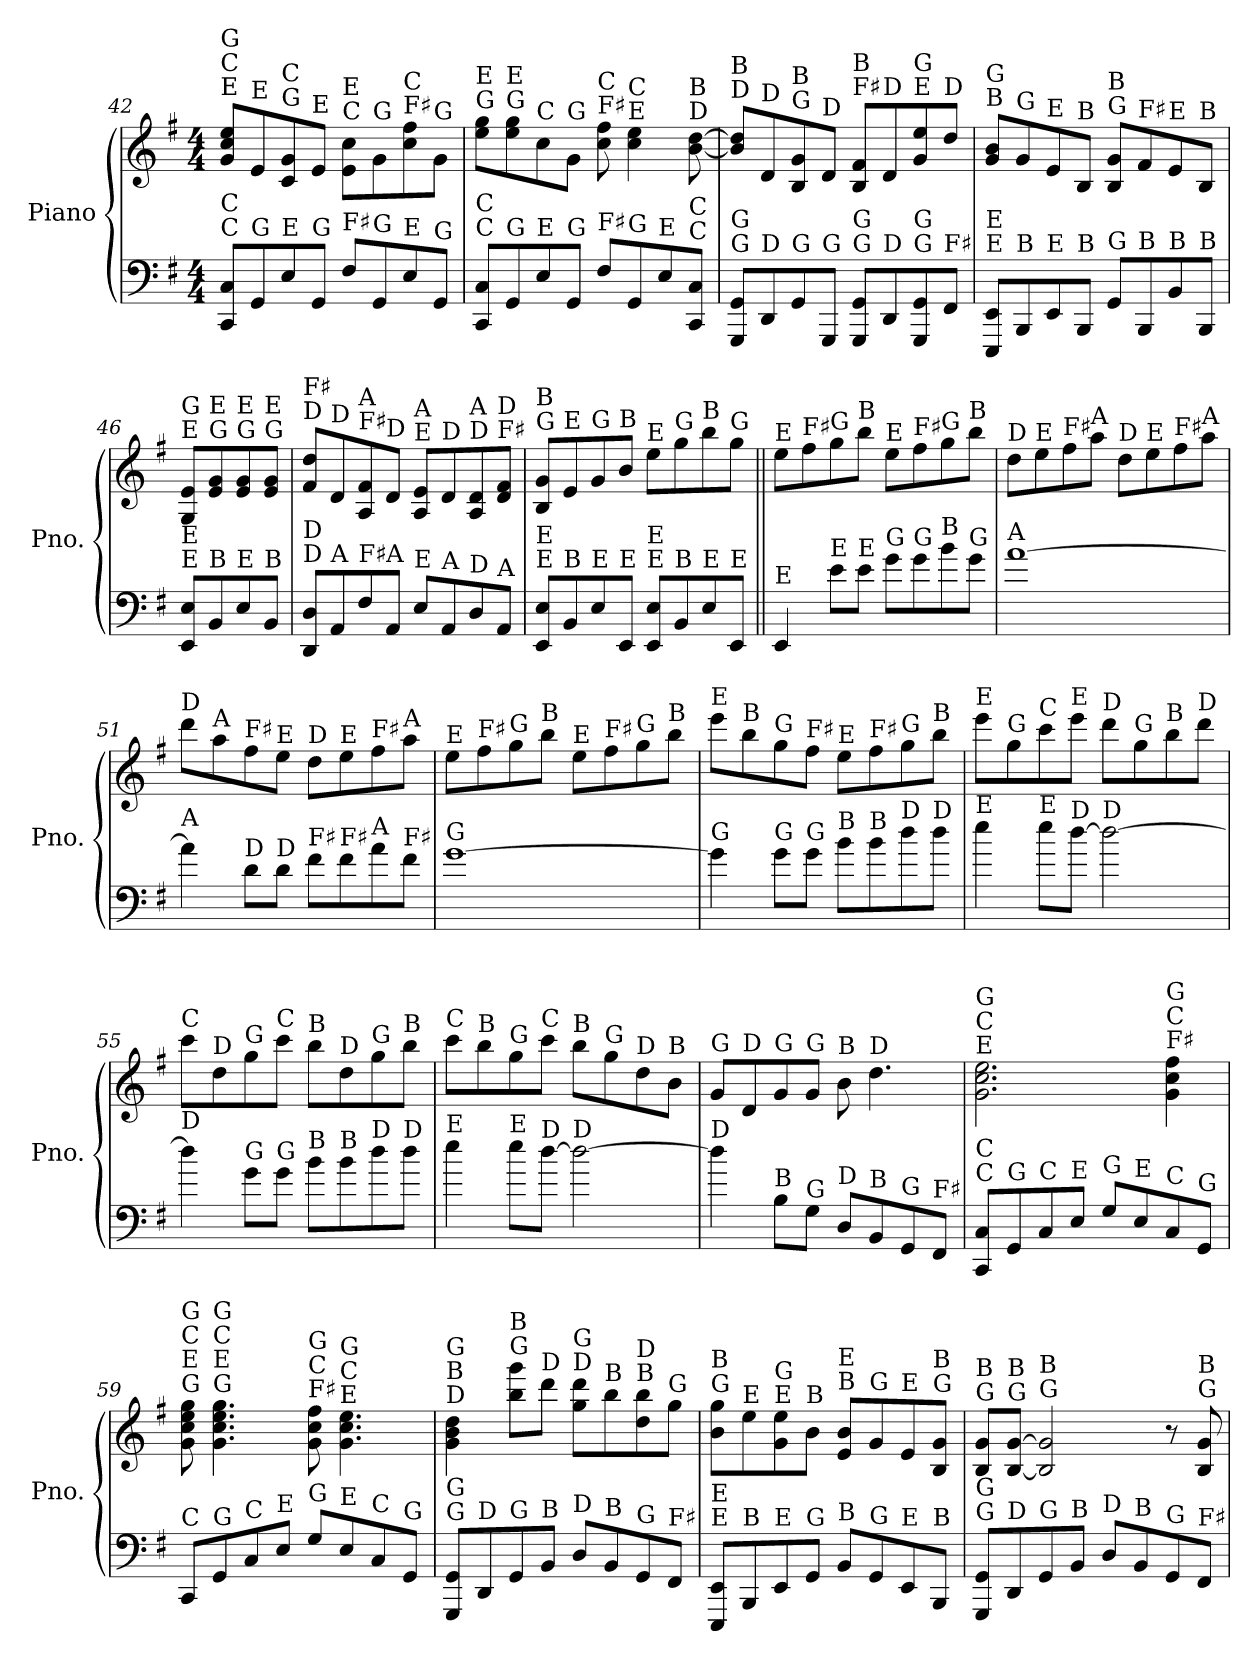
**kern	**kern
*part1	*part1
*staff2	*staff1
*I"Piano	*
*I'Pno.	*
*clefF4	*clefG2
*k[f#]	*k[f#]
*M4/4	*M4/4
=42	=42
!	!LO:TX:a:t=E
!	!LO:TX:a:t=C
!	!LO:TX:a:t=G
!LO:TX:a:t=C	!
!LO:TX:a:t=C	!
8CC/ 8C/L	8g/ 8cc/ 8ee/L
!	!LO:TX:a:t=E
!LO:TX:a:t=G	!
8GG/	8e/
!	!LO:TX:a:t=G
!	!LO:TX:a:t=C
!LO:TX:a:t=E	!
8E/	8c/ 8g/
!	!LO:TX:a:t=E
!LO:TX:a:t=G	!
8GG/J	8e/J
!	!LO:TX:a:t=C
!	!LO:TX:a:t=E
!LO:TX:a:t=F♯	!
8F#/L	8e\ 8cc\L
!	!LO:TX:a:t=G
!LO:TX:a:t=G	!
8GG/	8g\
!	!LO:TX:a:t=F♯
!	!LO:TX:a:t=C
!LO:TX:a:t=E	!
8E/	8cc\ 8ff#\
!	!LO:TX:a:t=G
!LO:TX:a:t=G	!
8GG/J	8g\J
=43	=43
!	!LO:TX:a:t=G
!	!LO:TX:a:t=E
!LO:TX:a:t=C	!
!LO:TX:a:t=C	!
8CC/ 8C/L	8ee\ 8gg\L
!	!LO:TX:a:t=G
!	!LO:TX:a:t=E
!LO:TX:a:t=G	!
8GG/	8ee\ 8gg\
!	!LO:TX:a:t=C
!LO:TX:a:t=E	!
8E/	8cc\
!	!LO:TX:a:t=G
!LO:TX:a:t=G	!
8GG/J	8g\J
!	!LO:TX:a:t=F♯
!	!LO:TX:a:t=C
!LO:TX:a:t=F♯	!
8F#/L	8cc\ 8ff#\
!	!LO:TX:a:t=E
!	!LO:TX:a:t=C
!LO:TX:a:t=G	!
8GG/	4cc\ 4ee\
!LO:TX:a:t=E	!
8E/	.
!	!LO:TX:a:t=D
!	!LO:TX:a:t=B
!LO:TX:a:t=C	!
!LO:TX:a:t=C	!
8CC/ 8C/J	[8b\ [8dd\
=44	=44
!	!LO:TX:a:t=D
!	!LO:TX:a:t=B
!LO:TX:a:t=G	!
!LO:TX:a:t=G	!
8GGG/ 8GG/L	8b/] 8dd/]L
!	!LO:TX:a:t=D
!LO:TX:a:t=D	!
8DD/	8d/
!	!LO:TX:a:t=G
!	!LO:TX:a:t=B
!LO:TX:a:t=G	!
8GG/	8B/ 8g/
!	!LO:TX:a:t=D
!LO:TX:a:t=G	!
8GGG/J	8d/J
!	!LO:TX:a:t=F♯
!	!LO:TX:a:t=B
!LO:TX:a:t=G	!
!LO:TX:a:t=G	!
8GGG/ 8GG/L	8B/ 8f#/L
!	!LO:TX:a:t=D
!LO:TX:a:t=D	!
8DD/	8d/
!	!LO:TX:a:t=E
!	!LO:TX:a:t=G
!LO:TX:a:t=G	!
!LO:TX:a:t=G	!
8GGG/ 8GG/	8g/ 8ee/
!	!LO:TX:a:t=D
!LO:TX:a:t=F♯	!
8FF#/J	8dd/J
!!LO:LB:g=z
=45	=45
!	!LO:TX:a:t=B
!	!LO:TX:a:t=G
!LO:TX:a:t=E	!
!LO:TX:a:t=E	!
8EEE/ 8EE/L	8g/ 8b/L
!	!LO:TX:a:t=G
!LO:TX:a:t=B	!
8BBB/	8g/
!	!LO:TX:a:t=E
!LO:TX:a:t=E	!
8EE/	8e/
!	!LO:TX:a:t=B
!LO:TX:a:t=B	!
8BBB/J	8B/J
!	!LO:TX:a:t=G
!	!LO:TX:a:t=B
!LO:TX:a:t=G	!
8GG/L	8B/ 8g/L
!	!LO:TX:a:t=F♯
!LO:TX:a:t=B	!
8BBB/	8f#/
!	!LO:TX:a:t=E
!LO:TX:a:t=B	!
8BB/	8e/
!	!LO:TX:a:t=B
!LO:TX:a:t=B	!
8BBB/J	8B/J
=46	=46
!	!LO:TX:a:t=E
!	!LO:TX:a:t=G
!LO:TX:a:t=E	!
!LO:TX:a:t=E	!
8EE/ 8E/L	8G/ 8e/L
!	!LO:TX:a:t=G
!	!LO:TX:a:t=E
!LO:TX:a:t=B	!
8BB/	8e/ 8g/
!	!LO:TX:a:t=G
!	!LO:TX:a:t=E
!LO:TX:a:t=E	!
8E/	8e/ 8g/
!	!LO:TX:a:t=G
!	!LO:TX:a:t=E
!LO:TX:a:t=B	!
8BB/J	8e/ 8g/J
=47	=47
!	!LO:TX:a:t=D
!	!LO:TX:a:t=F♯
!LO:TX:a:t=D	!
!LO:TX:a:t=D	!
8DD/ 8D/L	8f#/ 8dd/L
!	!LO:TX:a:t=D
!LO:TX:a:t=A	!
8AA/	8d/
!	!LO:TX:a:t=F♯
!	!LO:TX:a:t=A
!LO:TX:a:t=F♯	!
8F#/	8A/ 8f#/
!	!LO:TX:a:t=D
!LO:TX:a:t=A	!
8AA/J	8d/J
!	!LO:TX:a:t=E
!	!LO:TX:a:t=A
!LO:TX:a:t=E	!
8E/L	8A/ 8e/L
!	!LO:TX:a:t=D
!LO:TX:a:t=A	!
8AA/	8d/
!	!LO:TX:a:t=D
!	!LO:TX:a:t=A
!LO:TX:a:t=D	!
8D/	8A/ 8d/
!	!LO:TX:a:t=F♯
!	!LO:TX:a:t=D
!LO:TX:a:t=A	!
8AA/J	8d/ 8f#/J
=48	=48
!	!LO:TX:a:t=G
!	!LO:TX:a:t=B
!LO:TX:a:t=E	!
!LO:TX:a:t=E	!
8EE/ 8E/L	8B/ 8g/L
!	!LO:TX:a:t=E
!LO:TX:a:t=B	!
8BB/	8e/
!	!LO:TX:a:t=G
!LO:TX:a:t=E	!
8E/	8g/
!	!LO:TX:a:t=B
!LO:TX:a:t=E	!
8EE/J	8b/J
!	!LO:TX:a:t=E
!LO:TX:a:t=E	!
!LO:TX:a:t=E	!
8EE/ 8E/L	8ee\L
!	!LO:TX:a:t=G
!LO:TX:a:t=B	!
8BB/	8gg\
!	!LO:TX:a:t=B
!LO:TX:a:t=E	!
8E/	8bb\
!	!LO:TX:a:t=G
!LO:TX:a:t=E	!
8EE/J	8gg\J
!!LO:PB:g=z
=49||	=49||
!	!LO:TX:a:t=E
!LO:TX:a:t=E	!
4EE/	8ee\L
!	!LO:TX:a:t=F♯
.	8ff#\
!	!LO:TX:a:t=G
!LO:TX:a:t=E	!
8e\L	8gg\
!	!LO:TX:a:t=B
!LO:TX:a:t=E	!
8e\J	8bb\J
!	!LO:TX:a:t=E
!LO:TX:a:t=G	!
8g\L	8ee\L
!	!LO:TX:a:t=F♯
!LO:TX:a:t=G	!
8g\	8ff#\
!	!LO:TX:a:t=G
!LO:TX:a:t=B	!
8b\	8gg\
!	!LO:TX:a:t=B
!LO:TX:a:t=G	!
8g\J	8bb\J
=50	=50
!	!LO:TX:a:t=D
!LO:TX:a:t=A	!
[1a	8dd\L
!	!LO:TX:a:t=E
.	8ee\
!	!LO:TX:a:t=F♯
.	8ff#\
!	!LO:TX:a:t=A
.	8aa\J
!	!LO:TX:a:t=D
.	8dd\L
!	!LO:TX:a:t=E
.	8ee\
!	!LO:TX:a:t=F♯
.	8ff#\
!	!LO:TX:a:t=A
.	8aa\J
=51	=51
!	!LO:TX:a:t=D
!LO:TX:a:t=A	!
4a\]	8ddd\L
!	!LO:TX:a:t=A
.	8aa\
!	!LO:TX:a:t=F♯
!LO:TX:a:t=D	!
8d\L	8ff#\
!	!LO:TX:a:t=E
!LO:TX:a:t=D	!
8d\J	8ee\J
!	!LO:TX:a:t=D
!LO:TX:a:t=F♯	!
8f#\L	8dd\L
!	!LO:TX:a:t=E
!LO:TX:a:t=F♯	!
8f#\	8ee\
!	!LO:TX:a:t=F♯
!LO:TX:a:t=A	!
8a\	8ff#\
!	!LO:TX:a:t=A
!LO:TX:a:t=F♯	!
8f#\J	8aa\J
=52	=52
!	!LO:TX:a:t=E
!LO:TX:a:t=G	!
[1g	8ee\L
!	!LO:TX:a:t=F♯
.	8ff#\
!	!LO:TX:a:t=G
.	8gg\
!	!LO:TX:a:t=B
.	8bb\J
!	!LO:TX:a:t=E
.	8ee\L
!	!LO:TX:a:t=F♯
.	8ff#\
!	!LO:TX:a:t=G
.	8gg\
!	!LO:TX:a:t=B
.	8bb\J
!!LO:LB:g=z
=53	=53
!	!LO:TX:a:t=E
!LO:TX:a:t=G	!
4g\]	8eee\L
!	!LO:TX:a:t=B
.	8bb\
!	!LO:TX:a:t=G
!LO:TX:a:t=G	!
8g\L	8gg\
!	!LO:TX:a:t=F♯
!LO:TX:a:t=G	!
8g\J	8ff#\J
!	!LO:TX:a:t=E
!LO:TX:a:t=B	!
8b\L	8ee\L
!	!LO:TX:a:t=F♯
!LO:TX:a:t=B	!
8b\	8ff#\
!	!LO:TX:a:t=G
!LO:TX:a:t=D	!
8dd\	8gg\
!	!LO:TX:a:t=B
!LO:TX:a:t=D	!
8dd\J	8bb\J
=54	=54
!	!LO:TX:a:t=E
!LO:TX:a:t=E	!
4ee\	8eee\L
!	!LO:TX:a:t=G
.	8gg\
!	!LO:TX:a:t=C
!LO:TX:a:t=E	!
8ee\L	8ccc\
!	!LO:TX:a:t=E
!LO:TX:a:t=D	!
[8dd\J	8eee\J
!	!LO:TX:a:t=D
!LO:TX:a:t=D	!
2dd\_	8ddd\L
!	!LO:TX:a:t=G
.	8gg\
!	!LO:TX:a:t=B
.	8bb\
!	!LO:TX:a:t=D
.	8ddd\J
=55	=55
!	!LO:TX:a:t=C
!LO:TX:a:t=D	!
4dd\]	8ccc\L
!	!LO:TX:a:t=D
.	8dd\
!	!LO:TX:a:t=G
!LO:TX:a:t=G	!
8g\L	8gg\
!	!LO:TX:a:t=C
!LO:TX:a:t=G	!
8g\J	8ccc\J
!	!LO:TX:a:t=B
!LO:TX:a:t=B	!
8b\L	8bb\L
!	!LO:TX:a:t=D
!LO:TX:a:t=B	!
8b\	8dd\
!	!LO:TX:a:t=G
!LO:TX:a:t=D	!
8dd\	8gg\
!	!LO:TX:a:t=B
!LO:TX:a:t=D	!
8dd\J	8bb\J
=56	=56
!	!LO:TX:a:t=C
!LO:TX:a:t=E	!
4ee\	8ccc\L
!	!LO:TX:a:t=B
.	8bb\
!	!LO:TX:a:t=G
!LO:TX:a:t=E	!
8ee\L	8gg\
!	!LO:TX:a:t=C
!LO:TX:a:t=D	!
[8dd\J	8ccc\J
!	!LO:TX:a:t=B
!LO:TX:a:t=D	!
2dd\_	8bb\L
!	!LO:TX:a:t=G
.	8gg\
!	!LO:TX:a:t=D
.	8dd\
!	!LO:TX:a:t=B
.	8b\J
!!LO:LB:g=z
=57	=57
!	!LO:TX:a:t=G
!LO:TX:a:t=D	!
4dd\]	8g/L
!	!LO:TX:a:t=D
.	8d/
!	!LO:TX:a:t=G
!LO:TX:a:t=B	!
8B\L	8g/
!	!LO:TX:a:t=G
!LO:TX:a:t=G	!
8G\J	8g/J
!	!LO:TX:a:t=B
!LO:TX:a:t=D	!
8D/L	8b\
!	!LO:TX:a:t=D
!LO:TX:a:t=B	!
8BB/	4.dd\
!LO:TX:a:t=G	!
8GG/	.
!LO:TX:a:t=F♯	!
8FF#/J	.
=58	=58
!	!LO:TX:a:t=E
!	!LO:TX:a:t=C
!	!LO:TX:a:t=G
!LO:TX:a:t=C	!
!LO:TX:a:t=C	!
8CC/ 8C/L	2.g\ 2.cc\ 2.ee\
!LO:TX:a:t=G	!
8GG/	.
!LO:TX:a:t=C	!
8C/	.
!LO:TX:a:t=E	!
8E/J	.
!LO:TX:a:t=G	!
8G/L	.
!LO:TX:a:t=E	!
8E/	.
!	!LO:TX:a:t=F♯
!	!LO:TX:a:t=C
!	!LO:TX:a:t=G
!LO:TX:a:t=C	!
8C/	4g\ 4cc\ 4ff#\
!LO:TX:a:t=G	!
8GG/J	.
=59	=59
!	!LO:TX:a:t=G
!	!LO:TX:a:t=E
!	!LO:TX:a:t=C
!	!LO:TX:a:t=G
!LO:TX:a:t=C	!
8CC/L	8g\ 8cc\ 8ee\ 8gg\
!	!LO:TX:a:t=G
!	!LO:TX:a:t=E
!	!LO:TX:a:t=C
!	!LO:TX:a:t=G
!LO:TX:a:t=G	!
8GG/	4.g\ 4.cc\ 4.ee\ 4.gg\
!LO:TX:a:t=C	!
8C/	.
!LO:TX:a:t=E	!
8E/J	.
!	!LO:TX:a:t=F♯
!	!LO:TX:a:t=C
!	!LO:TX:a:t=G
!LO:TX:a:t=G	!
8G/L	8g\ 8cc\ 8ff#\
!	!LO:TX:a:t=E
!	!LO:TX:a:t=C
!	!LO:TX:a:t=G
!LO:TX:a:t=E	!
8E/	4.g\ 4.cc\ 4.ee\
!LO:TX:a:t=C	!
8C/	.
!LO:TX:a:t=G	!
8GG/J	.
=60	=60
!	!LO:TX:a:t=D
!	!LO:TX:a:t=B
!	!LO:TX:a:t=G
!LO:TX:a:t=G	!
!LO:TX:a:t=G	!
8GGG/ 8GG/L	4g\ 4b\ 4dd\
!LO:TX:a:t=D	!
8DD/	.
!	!LO:TX:a:t=G
!	!LO:TX:a:t=B
!LO:TX:a:t=G	!
8GG/	8bb\ 8ggg\L
!	!LO:TX:a:t=D
!LO:TX:a:t=B	!
8BB/J	8ddd\J
!	!LO:TX:a:t=D
!	!LO:TX:a:t=G
!LO:TX:a:t=D	!
8D/L	8gg\ 8ddd\L
!	!LO:TX:a:t=B
!LO:TX:a:t=B	!
8BB/	8bb\
!	!LO:TX:a:t=B
!	!LO:TX:a:t=D
!LO:TX:a:t=G	!
8GG/	8dd\ 8bb\
!	!LO:TX:a:t=G
!LO:TX:a:t=F♯	!
8FF#/J	8gg\J
!!LO:LB:g=z
=61	=61
!	!LO:TX:a:t=G
!	!LO:TX:a:t=B
!LO:TX:a:t=E	!
!LO:TX:a:t=E	!
8EEE/ 8EE/L	8b\ 8gg\L
!	!LO:TX:a:t=E
!LO:TX:a:t=B	!
8BBB/	8ee\
!	!LO:TX:a:t=E
!	!LO:TX:a:t=G
!LO:TX:a:t=E	!
8EE/	8g\ 8ee\
!	!LO:TX:a:t=B
!LO:TX:a:t=G	!
8GG/J	8b\J
!	!LO:TX:a:t=B
!	!LO:TX:a:t=E
!LO:TX:a:t=B	!
8BB/L	8e/ 8b/L
!	!LO:TX:a:t=G
!LO:TX:a:t=G	!
8GG/	8g/
!	!LO:TX:a:t=E
!LO:TX:a:t=E	!
8EE/	8e/
!	!LO:TX:a:t=G
!	!LO:TX:a:t=B
!LO:TX:a:t=B	!
8BBB/J	8B/ 8g/J
=62	=62
!	!LO:TX:a:t=G
!	!LO:TX:a:t=B
!LO:TX:a:t=G	!
!LO:TX:a:t=G	!
8GGG/ 8GG/L	8B/ 8g/L
!	!LO:TX:a:t=G
!	!LO:TX:a:t=B
!LO:TX:a:t=D	!
8DD/	[8B/ [8g/J
!	!LO:TX:a:t=G
!	!LO:TX:a:t=B
!LO:TX:a:t=G	!
8GG/	2B/] 2g/]
!LO:TX:a:t=B	!
8BB/J	.
!LO:TX:a:t=D	!
8D/L	.
!LO:TX:a:t=B	!
8BB/	.
!LO:TX:a:t=G	!
8GG/	8r
!	!LO:TX:a:t=G
!	!LO:TX:a:t=B
!LO:TX:a:t=F♯	!
8FF#/J	8B/ 8g/
=	=
*-	*-
